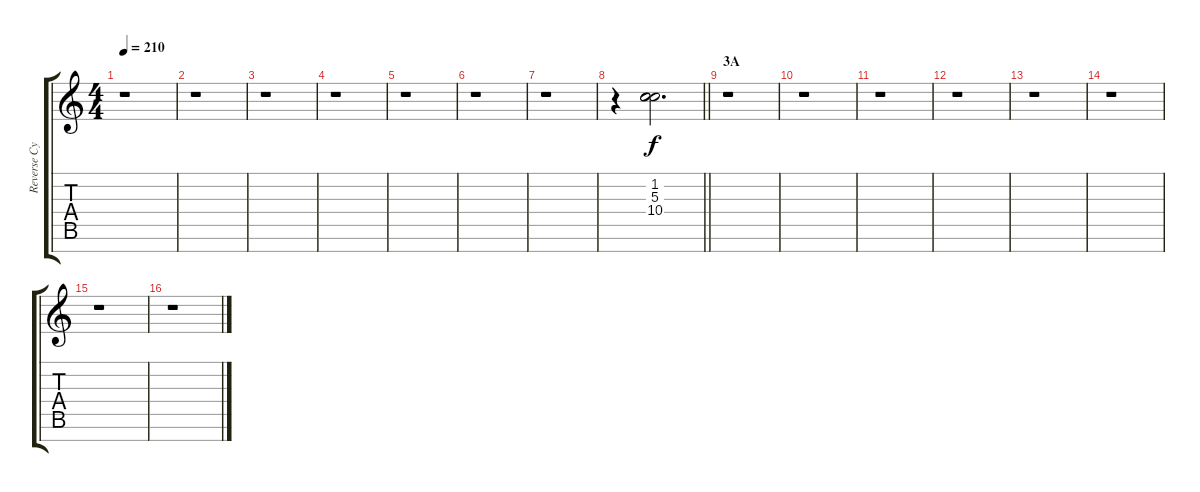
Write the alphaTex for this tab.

\track ("Reverse Cymbal" "Reverse Cy") {instrument reversecymbal}
\staff {score tabs}
\tuning (E5 B4 G4 D4 A3 E3 B2) {hide}
\ts (4 4)
\tempo 210
\clef g2
\ks c
r.1{dy f} |
r.1 |
r.1 |
r.1 |
r.1 |
r.1 |
r.1 |
\barLineRight lightlight
r.4 (1.2 5.3 10.4).2{d} |
\section ("" "3A")
r.1 |
r.1 |
r.1 |
r.1 |
r.1 |
r.1 |
r.1 |
r.1
